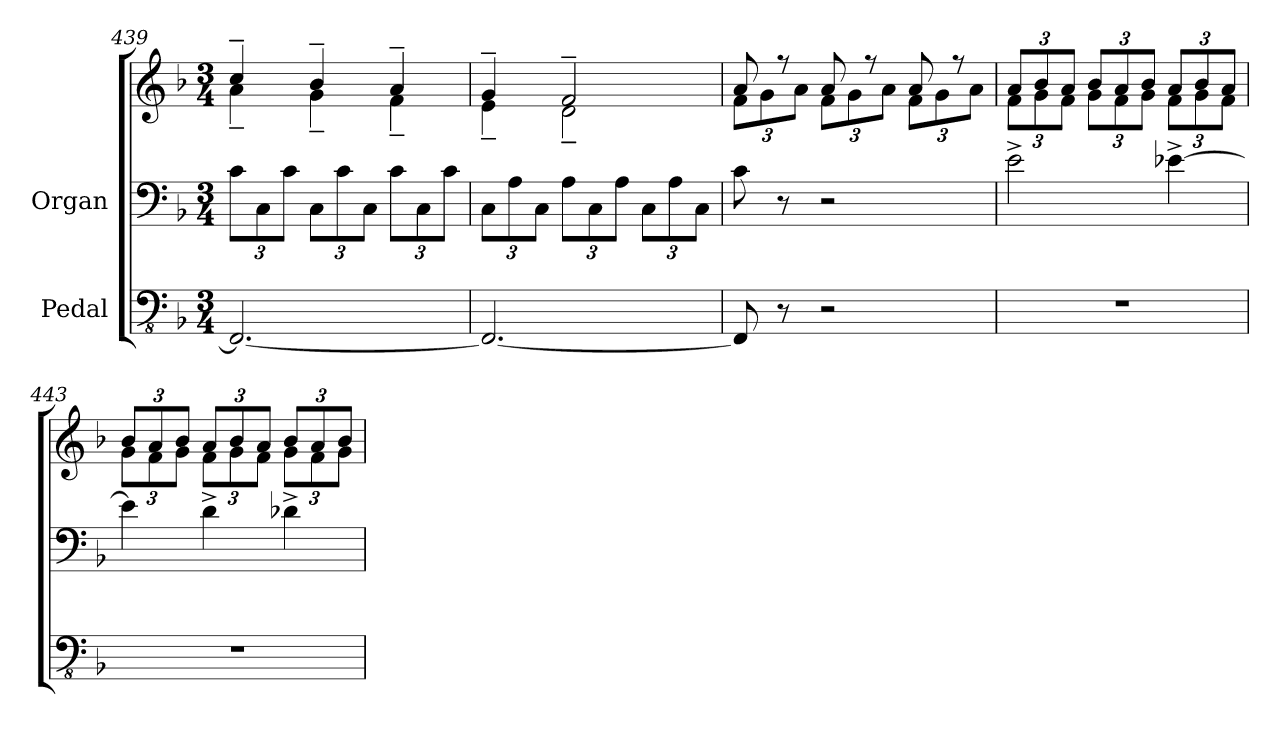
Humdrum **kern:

**kern	**kern	**kern
*part2	*part1	*part1
*staff3	*staff2	*staff1
*I"Pedal	*I"Organ	*
*clefFv4	*clefF4	*clefG2
*k[b-]	*k[b-]	*k[b-]
*M3/4	*M3/4	*M3/4
*	*Xbrackettup	*
=439	=439	=439
*	*	*^
2.FFF/_	12c\L	4cc~/	4a~\
.	12C\	.	.
.	12c\J	.	.
.	12C\L	4b-~/	4g~\
.	12c\	.	.
.	12C\J	.	.
.	12c\L	4a~/	4f~\
.	12C\	.	.
.	12c\J	.	.
!!LO:LB:g=z	!!
=440	=440	=440	=440
2.FFF/_	12C\L	4g~/	4e~\
.	12A\	.	.
.	12C\J	.	.
.	12A\L	2f~/	2d~\
.	12C\	.	.
.	12A\J	.	.
.	12C\L	.	.
.	12A\	.	.
.	12C\J	.	.
=441	=441	=441	=441
*	*	*	*Xbrackettup
8FFF/]	8c\	8a/	12f\L
.	.	.	12g\
8r	8r	8r	.
.	.	.	12a\J
2r	2r	8a/	12f\L
.	.	.	12g\
.	.	8r	.
.	.	.	12a\J
.	.	8a/	12f\L
.	.	.	12g\
.	.	8r	.
.	.	.	12a\J
=442	=442	=442	=442
2.r	2e^\	12a/L	12f\L
.	.	12b-/	12g\
.	.	12a/J	12f\J
.	.	12b-/L	12g\L
.	.	12a/	12f\
.	.	12b-/J	12g\J
.	[4e-X^\	12a/L	12f\L
.	.	12b-/	12g\
.	.	12a/J	12f\J
=443	=443	=443	=443
2.r	4e-\]	12b-/L	12g\L
.	.	12a/	12f\
.	.	12b-/J	12g\J
.	4d^\	12a/L	12f\L
.	.	12b-/	12g\
.	.	12a/J	12f\J
.	4d-X^\	12b-/L	12g\L
.	.	12a/	12f\
.	.	12b-/J	12g\J
*	*	*v	*v
=	=	=
*-	*-	*-
